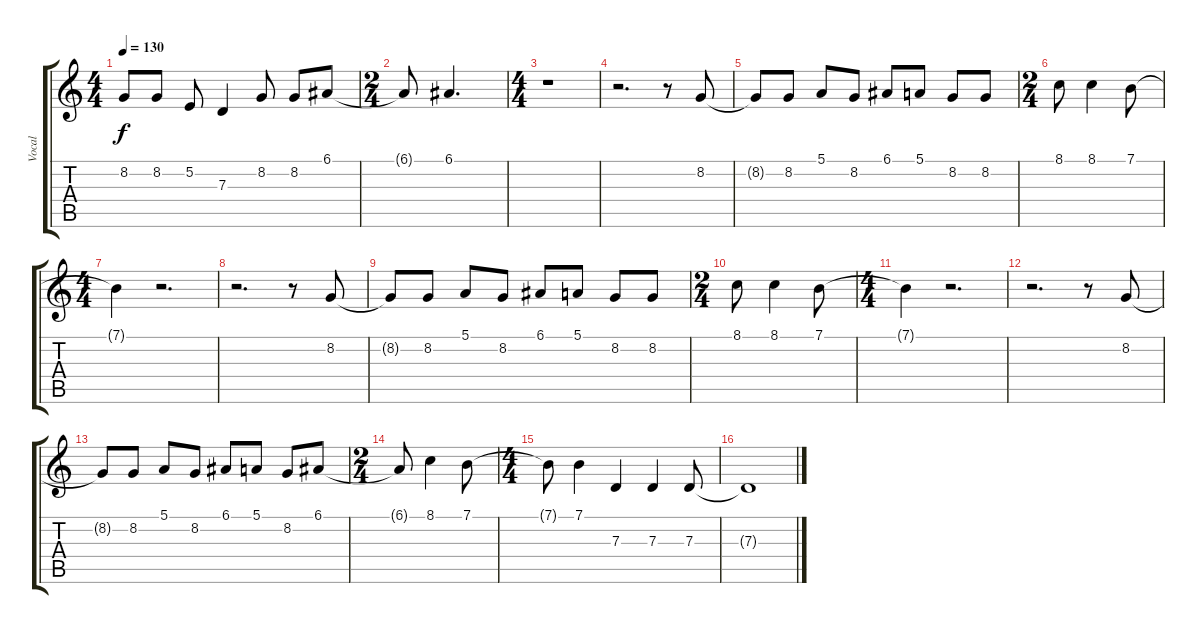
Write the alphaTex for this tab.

\track ("Vocal" "Vocal") {instrument lead6voice}
\staff {score tabs}
\tuning (E4 B3 G3 D3 A2 E2) {hide}
\ts (4 4)
\tempo 130
\clef g2
\ks c
8.2{t}.8{dy f} 8.2.8 5.2.8 7.3.4 8.2.8 8.2.8 6.1.8 |
\ts (2 4)
6.1{t}.8 6.1.4{d} |
\ts (4 4)
r.1 |
r.2{d} r.8 8.2.8 |
8.2{t}.8 8.2.8 5.1.8 8.2.8 6.1.8 5.1.8 8.2.8 8.2.8 |
\ts (2 4)
8.1.8 8.1.4 7.1.8 |
\ts (4 4)
7.1{t}.4 r.2{d} |
r.2{d} r.8 8.2.8 |
8.2{t}.8 8.2.8 5.1.8 8.2.8 6.1.8 5.1.8 8.2.8 8.2.8 |
\ts (2 4)
8.1.8 8.1.4 7.1.8 |
\ts (4 4)
7.1{t}.4 r.2{d} |
r.2{d} r.8 8.2.8 |
8.2{t}.8 8.2.8 5.1.8 8.2.8 6.1.8 5.1.8 8.2.8 6.1.8 |
\ts (2 4)
6.1{t}.8 8.1.4 7.1.8 |
\ts (4 4)
7.1{t}.8 7.1.4 7.3.4 7.3.4 7.3.8 |
7.3{t}.1
